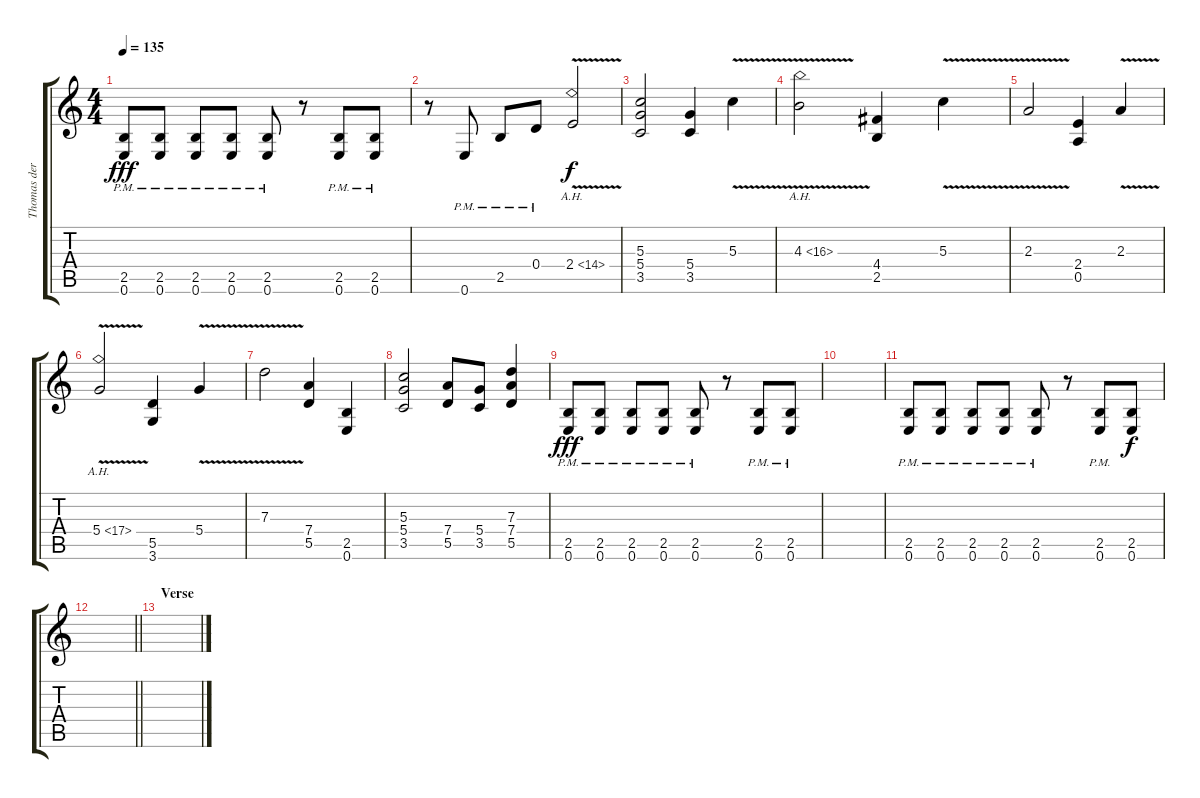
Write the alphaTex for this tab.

\track ("Thomas der Münzer" "Thomas der") {instrument distortionguitar}
\staff {score tabs}
\tuning (E4 B3 G3 D3 A2 E2) {hide}
\ts (4 4)
\tempo 135
\clef g2
\ks c
(2.5{pm} 0.6{pm}).8{dy fff} (2.5{pm} 0.6{pm}).8 (2.5{pm} 0.6{pm}).8 (2.5{pm} 0.6{pm}).8 (2.5{pm} 0.6{pm}).8 r.8 (2.5{pm} 0.6{pm}).8 (2.5{pm} 0.6{pm}).8 |
r.8 0.6{pm}.8 2.5{pm}.8 0.4{pm}.8 2.4{ah 12 v}.2{dy f} |
(5.3 5.4 3.5).2 (5.4 3.5).4 5.3{v}.4 |
4.3{ah 12 v}.2 (4.4 2.5).4 5.3{v}.4 |
2.3{v}.2 (2.4 0.5).4 2.3{v}.4 |
5.4{ah 12 v}.2 (5.5 3.6).4 5.4{v}.4 |
7.3{v}.2 (7.4 5.5).4 (2.5 0.6).4 |
(5.3 5.4 3.5).2 (7.4 5.5).8 (5.4 3.5).8 (7.3 7.4 5.5).4 |
(2.5{pm} 0.6{pm}).8{dy fff} (2.5{pm} 0.6{pm}).8 (2.5{pm} 0.6{pm}).8 (2.5{pm} 0.6{pm}).8 (2.5{pm} 0.6{pm}).8 r.8 (2.5{pm} 0.6{pm}).8 (2.5{pm} 0.6{pm}).8 |
|
(2.5{pm} 0.6{pm}).8 (2.5{pm} 0.6{pm}).8 (2.5{pm} 0.6{pm}).8 (2.5{pm} 0.6{pm}).8 (2.5{pm} 0.6{pm}).8 r.8 (2.5{pm} 0.6{pm}).8 (2.5 0.6).8{dy f} |
\barLineRight lightlight
|
\section ("" "Verse")
